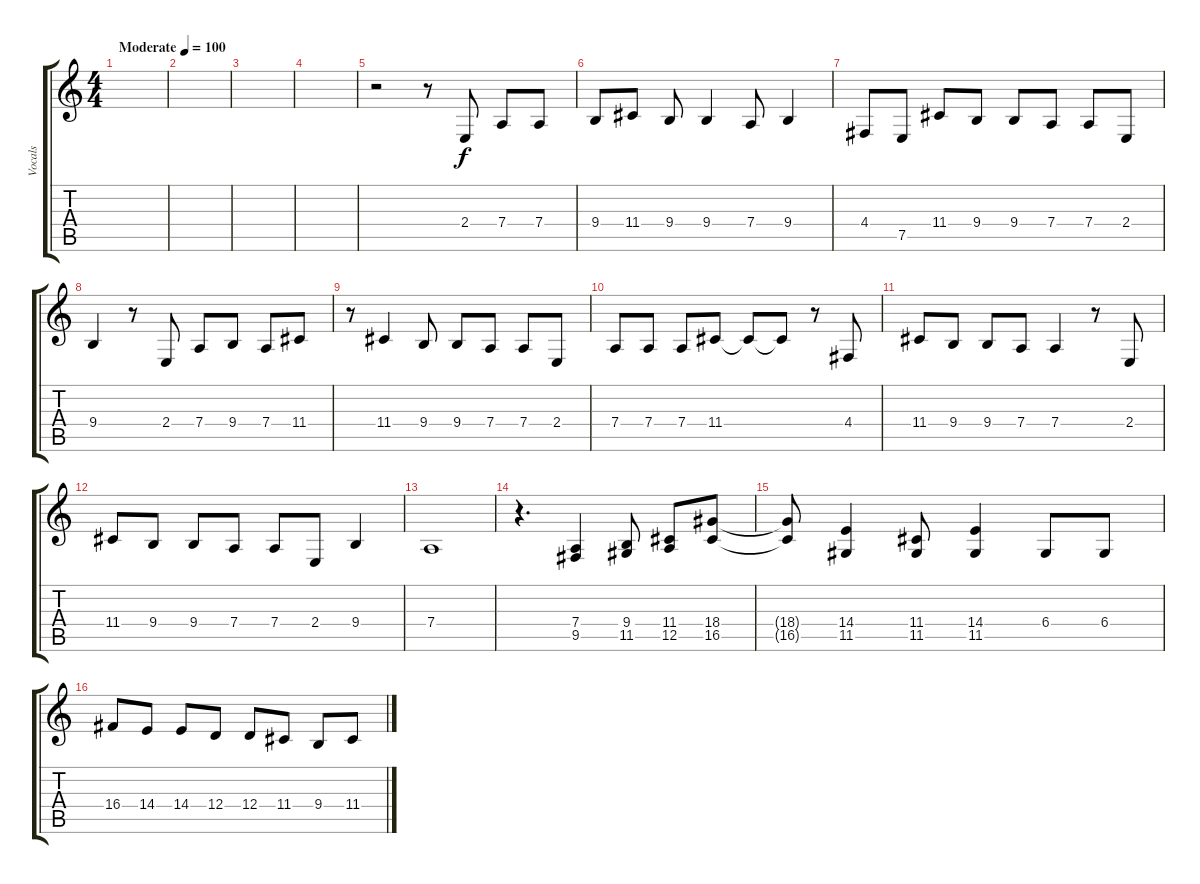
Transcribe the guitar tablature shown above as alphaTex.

\track ("Vocals" "Vocals") {instrument ocarina}
\staff {score tabs}
\tuning (E4 B3 G3 D3 A2 E2) {hide}
\ts (4 4)
\tempo (100 "Moderate")
\clef g2
\ks c
|
|
|
|
r.2 r.8 2.4.8 7.4.8 7.4.8 |
9.4.8 11.4.8 9.4.8 9.4.4 7.4.8 9.4.4 |
4.4.8 7.5.8 11.4.8 9.4.8 9.4.8 7.4.8 7.4.8 2.4.8 |
9.4.4 r.8 2.4.8 7.4.8 9.4.8 7.4.8 11.4.8 |
r.8 11.4.4 9.4.8 9.4.8 7.4.8 7.4.8 2.4.8 |
7.4.8 7.4.8 7.4.8 11.4.8 11.4{t}.8 11.4{t}.8 r.8 4.4.8 |
11.4.8 9.4.8 9.4.8 7.4.8 7.4.4 r.8 2.4.8 |
11.4.8 9.4.8 9.4.8 7.4.8 7.4.8 2.4.8 9.4.4 |
7.4.1 |
r.4{d} (7.4 9.5).4 (9.4 11.5).8 (11.4 12.5).8 (18.4 16.5).8 |
(18.4{t} 16.5{t}).8 (14.4 11.5).4 (11.4 11.5).8 (14.4 11.5).4 6.4.8 6.4.8 |
16.4.8 14.4.8 14.4.8 12.4.8 12.4.8 11.4.8 9.4.8 11.4.8
